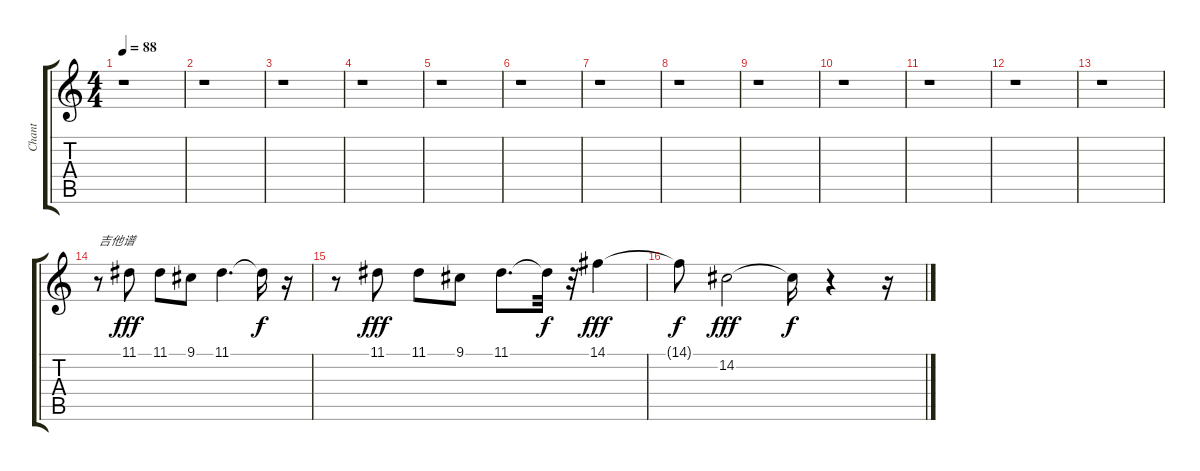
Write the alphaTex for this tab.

\track ("Chant" "Chant") {instrument synthbrass1}
\staff {score tabs}
\tuning (E4 B3 G3 D3 A2 E2) {hide}
\ts (4 4)
\tempo 88
\clef g2
\ks c
r.1{dy fff instrument synthbrass1} |
r.1 |
r.1 |
r.1 |
r.1 |
r.1 |
r.1 |
r.1 |
r.1 |
r.1 |
r.1 |
r.1 |
r.1 |
r.8{txt "吉他谱"} 11.1.8 11.1.8 9.1.8 11.1.4{d} 11.1{t}.16{dy f} r.16 |
r.8 11.1.8{dy fff} 11.1.8 9.1.8 11.1.8{d} 11.1{t}.32{dy f} r.32 14.1.4{dy fff} |
14.1{t}.8{dy f} 14.2.2{dy fff} 14.2{t}.16{dy f} r.4 r.16
